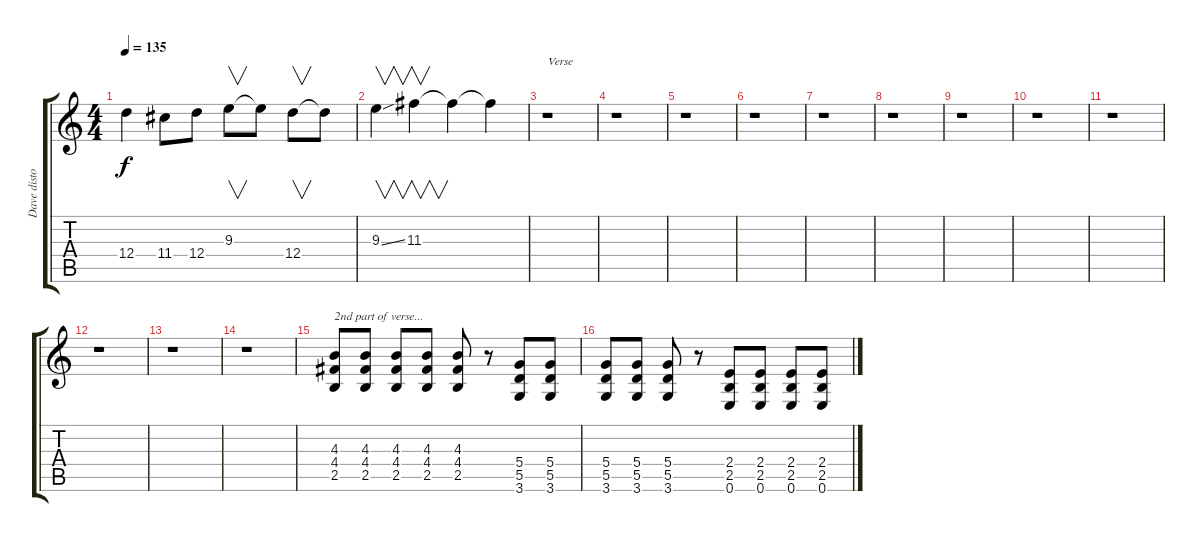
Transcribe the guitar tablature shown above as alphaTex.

\track ("Dave distortion" "Dave disto") {instrument distortionguitar}
\staff {score tabs}
\tuning (E4 B3 G3 D3 A2 E2) {hide}
\ts (4 4)
\tempo 135
\clef g2
\ks c
12.4{t}.4{dy f} 11.4.8 12.4.8 9.3.8{v} 9.3{t}.8 12.4.8{v} 12.4{t}.8 |
9.3{ss}.4{v} 11.3.4{v} 11.3{t}.4 11.3{t}.4 |
r.1{txt "Verse"} |
r.1 |
r.1 |
r.1 |
r.1 |
r.1 |
r.1 |
r.1 |
r.1 |
r.1 |
r.1 |
r.1 |
(4.3 4.4 2.5).8{txt "2nd part of verse..."} (4.3 4.4 2.5).8 (4.3 4.4 2.5).8 (4.3 4.4 2.5).8 (4.3 4.4 2.5).8 r.8 (5.4 5.5 3.6).8 (5.4 5.5 3.6).8 |
(5.4 5.5 3.6).8 (5.4 5.5 3.6).8 (5.4 5.5 3.6).8 r.8 (2.4 2.5 0.6).8 (2.4 2.5 0.6).8 (2.4 2.5 0.6).8 (2.4 2.5 0.6).8
